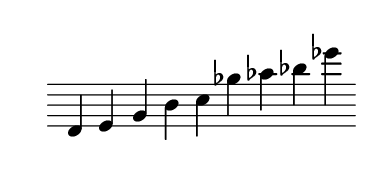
\version "2.18.2"
#(set! paper-alist (cons '("my size" . (cons (* 2.5 in) (* 9.0 in))) paper-alist))

\paper {
  #(set-paper-size "my size")
}


\header {
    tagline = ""  % removed 
}

global = {
}



ps = \relative c'' {
  \global
  d, e g b c ges' aes bes ees

}

words = \lyricmode {


}

\score {
  <<

    \new Staff \ps
    \omit Score.BarLine
    \omit Score.TimeSignature
    \omit Score.Clef

  >>
  \layout { }
  \midi { }
}
